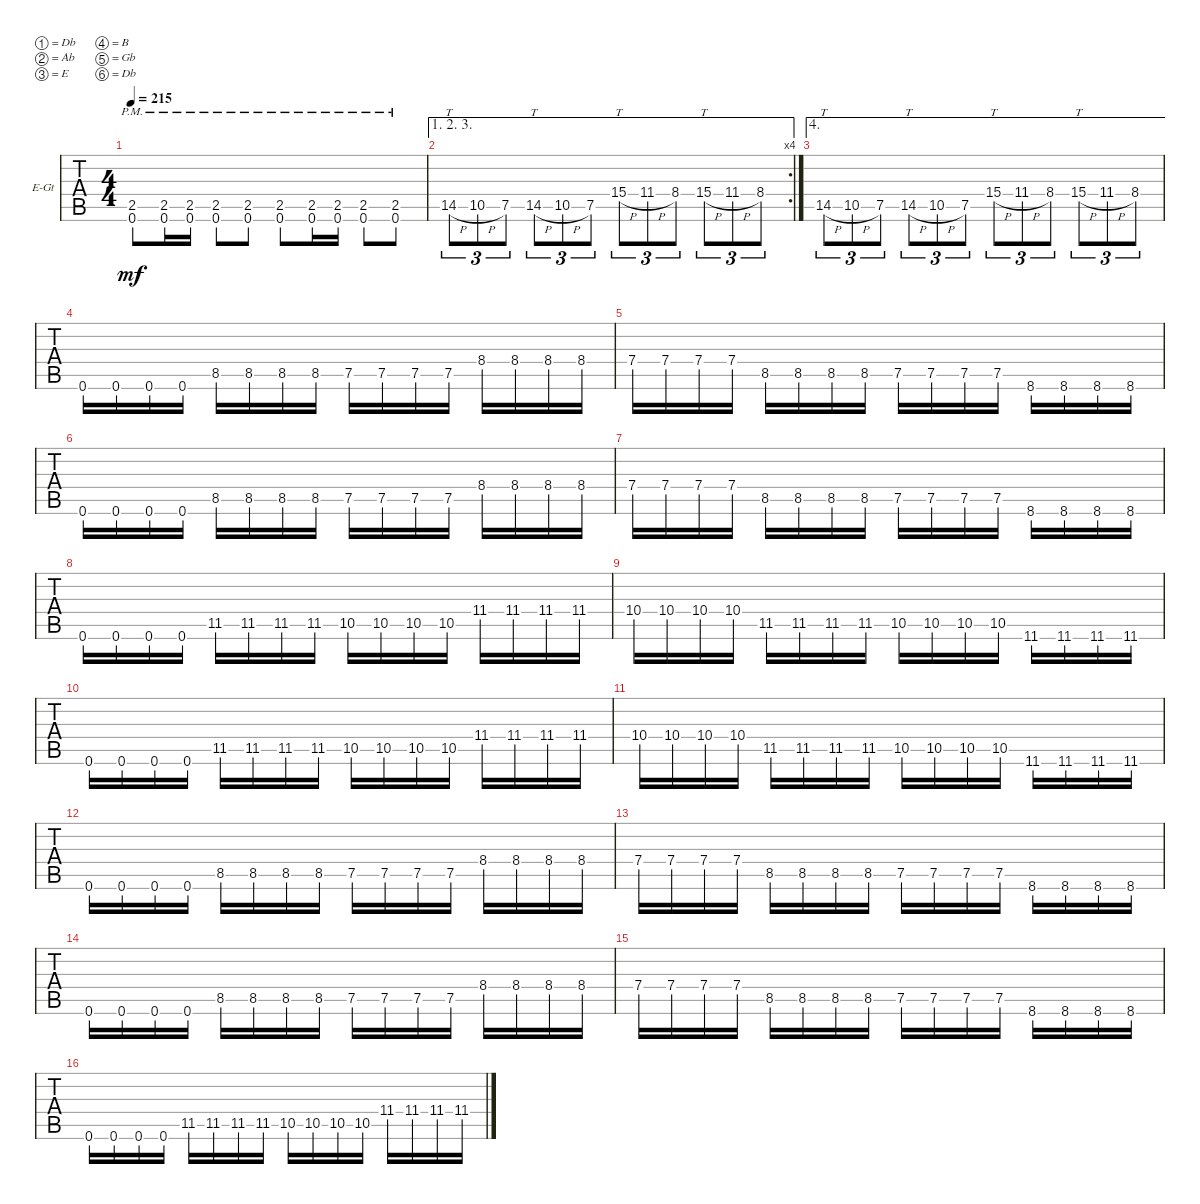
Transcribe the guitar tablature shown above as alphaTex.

\defaultSystemsLayout 4
\bracketExtendMode groupsimilarinstruments
\firstSystemTrackNameOrientation horizontal
\otherSystemsTrackNameOrientation horizontal
\track ("John Gallagher" "E-Gt") {instrument distortionguitar}
\staff {tabs}
\tuning (Db4 Ab3 E3 B2 Gb2 Db2)
\ts (4 4)
\tempo 215
\clef g2
\ks c
(0.6{pm} 2.5{pm}).8{dy mf} (0.6{pm} 2.5{pm}).16 (0.6{pm} 2.5{pm}).16 (0.6{pm} 2.5{pm}).8 (0.6{pm} 2.5{pm}).8 (0.6{pm} 2.5{pm}).8 (0.6{pm} 2.5{pm}).16 (0.6{pm} 2.5{pm}).16 (0.6{pm} 2.5{pm}).8 (0.6{pm} 2.5{pm}).8 |
\ae (1 2 3)
\rc 4
14.5{h}.8{tt tu (3 2)} 10.5{h}.8{tu (3 2)} 7.5.8{tu (3 2)} 14.5{h}.8{tt tu (3 2)} 10.5{h}.8{tu (3 2)} 7.5.8{tu (3 2)} 15.4{h}.8{tt tu (3 2)} 11.4{h}.8{tu (3 2)} 8.4.8{tu (3 2)} 15.4{h}.8{tt tu (3 2)} 11.4{h}.8{tu (3 2)} 8.4.8{tu (3 2)} |
\ae 4
14.5{h}.8{tt tu (3 2)} 10.5{h}.8{tu (3 2)} 7.5.8{tu (3 2)} 14.5{h}.8{tt tu (3 2)} 10.5{h}.8{tu (3 2)} 7.5.8{tu (3 2)} 15.4{h}.8{tt tu (3 2)} 11.4{h}.8{tu (3 2)} 8.4.8{tu (3 2)} 15.4{h}.8{tt tu (3 2)} 11.4{h}.8{tu (3 2)} 8.4.8{tu (3 2)} |
0.6.16 0.6.16 0.6.16 0.6.16 8.5.16 8.5.16 8.5.16 8.5.16 7.5.16 7.5.16 7.5.16 7.5.16 8.4.16 8.4.16 8.4.16 8.4.16 |
7.4.16 7.4.16 7.4.16 7.4.16 8.5.16 8.5.16 8.5.16 8.5.16 7.5.16 7.5.16 7.5.16 7.5.16 8.6.16 8.6.16 8.6.16 8.6.16 |
0.6.16 0.6.16 0.6.16 0.6.16 8.5.16 8.5.16 8.5.16 8.5.16 7.5.16 7.5.16 7.5.16 7.5.16 8.4.16 8.4.16 8.4.16 8.4.16 |
7.4.16 7.4.16 7.4.16 7.4.16 8.5.16 8.5.16 8.5.16 8.5.16 7.5.16 7.5.16 7.5.16 7.5.16 8.6.16 8.6.16 8.6.16 8.6.16 |
0.6.16 0.6.16 0.6.16 0.6.16 11.5.16 11.5.16 11.5.16 11.5.16 10.5.16 10.5.16 10.5.16 10.5.16 11.4.16 11.4.16 11.4.16 11.4.16 |
10.4.16 10.4.16 10.4.16 10.4.16 11.5.16 11.5.16 11.5.16 11.5.16 10.5.16 10.5.16 10.5.16 10.5.16 11.6.16 11.6.16 11.6.16 11.6.16 |
0.6.16 0.6.16 0.6.16 0.6.16 11.5.16 11.5.16 11.5.16 11.5.16 10.5.16 10.5.16 10.5.16 10.5.16 11.4.16 11.4.16 11.4.16 11.4.16 |
10.4.16 10.4.16 10.4.16 10.4.16 11.5.16 11.5.16 11.5.16 11.5.16 10.5.16 10.5.16 10.5.16 10.5.16 11.6.16 11.6.16 11.6.16 11.6.16 |
0.6.16 0.6.16 0.6.16 0.6.16 8.5.16 8.5.16 8.5.16 8.5.16 7.5.16 7.5.16 7.5.16 7.5.16 8.4.16 8.4.16 8.4.16 8.4.16 |
7.4.16 7.4.16 7.4.16 7.4.16 8.5.16 8.5.16 8.5.16 8.5.16 7.5.16 7.5.16 7.5.16 7.5.16 8.6.16 8.6.16 8.6.16 8.6.16 |
0.6.16 0.6.16 0.6.16 0.6.16 8.5.16 8.5.16 8.5.16 8.5.16 7.5.16 7.5.16 7.5.16 7.5.16 8.4.16 8.4.16 8.4.16 8.4.16 |
7.4.16 7.4.16 7.4.16 7.4.16 8.5.16 8.5.16 8.5.16 8.5.16 7.5.16 7.5.16 7.5.16 7.5.16 8.6.16 8.6.16 8.6.16 8.6.16 |
0.6.16 0.6.16 0.6.16 0.6.16 11.5.16 11.5.16 11.5.16 11.5.16 10.5.16 10.5.16 10.5.16 10.5.16 11.4.16 11.4.16 11.4.16 11.4.16
